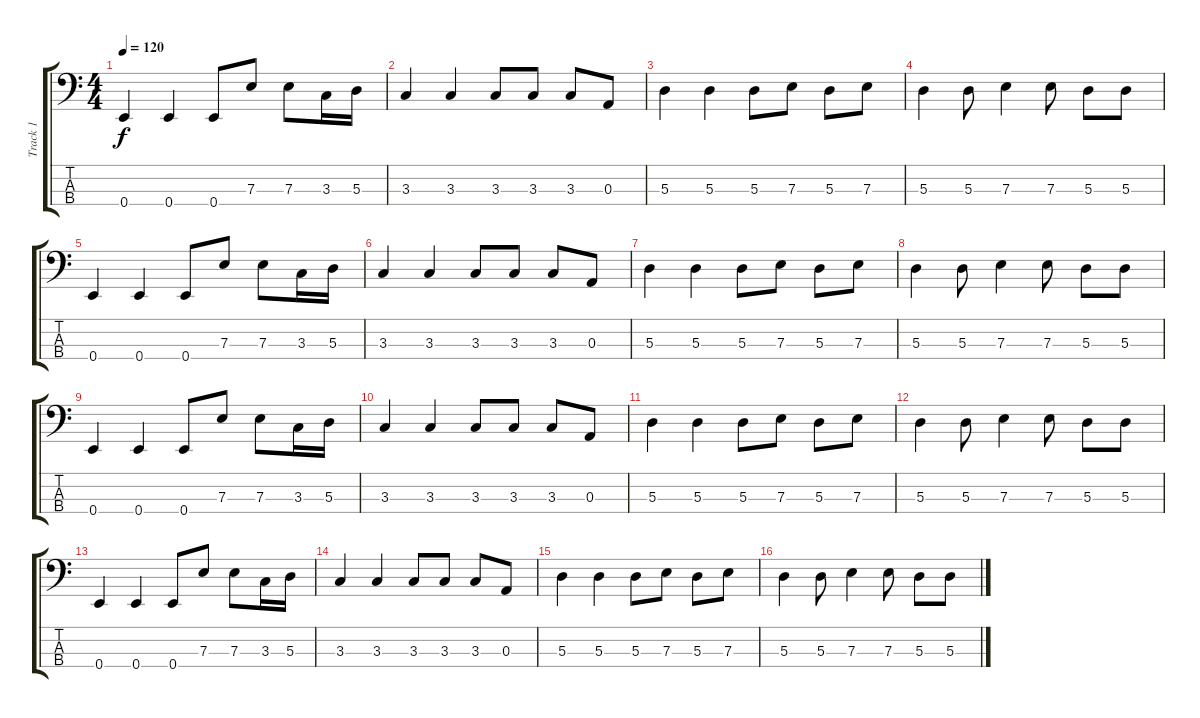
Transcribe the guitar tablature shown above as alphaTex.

\track ("Track 1" "Track 1") {instrument electricbassfinger}
\staff {score tabs}
\tuning (G2 D2 A1 E1) {hide}
\ts (4 4)
\tempo 120
\clef f4
\ks c
0.4.4{dy f} 0.4.4 0.4.8 7.3.8 7.3.8 3.3.16 5.3.16 |
3.3.4 3.3.4 3.3.8 3.3.8 3.3.8 0.3.8 |
5.3.4 5.3.4 5.3.8 7.3.8 5.3.8 7.3.8 |
5.3.4 5.3.8 7.3.4 7.3.8 5.3.8 5.3.8 |
0.4.4 0.4.4 0.4.8 7.3.8 7.3.8 3.3.16 5.3.16 |
3.3.4 3.3.4 3.3.8 3.3.8 3.3.8 0.3.8 |
5.3.4 5.3.4 5.3.8 7.3.8 5.3.8 7.3.8 |
5.3.4 5.3.8 7.3.4 7.3.8 5.3.8 5.3.8 |
0.4.4 0.4.4 0.4.8 7.3.8 7.3.8 3.3.16 5.3.16 |
3.3.4 3.3.4 3.3.8 3.3.8 3.3.8 0.3.8 |
5.3.4 5.3.4 5.3.8 7.3.8 5.3.8 7.3.8 |
5.3.4 5.3.8 7.3.4 7.3.8 5.3.8 5.3.8 |
0.4.4 0.4.4 0.4.8 7.3.8 7.3.8 3.3.16 5.3.16 |
3.3.4 3.3.4 3.3.8 3.3.8 3.3.8 0.3.8 |
5.3.4 5.3.4 5.3.8 7.3.8 5.3.8 7.3.8 |
5.3.4 5.3.8 7.3.4 7.3.8 5.3.8 5.3.8
